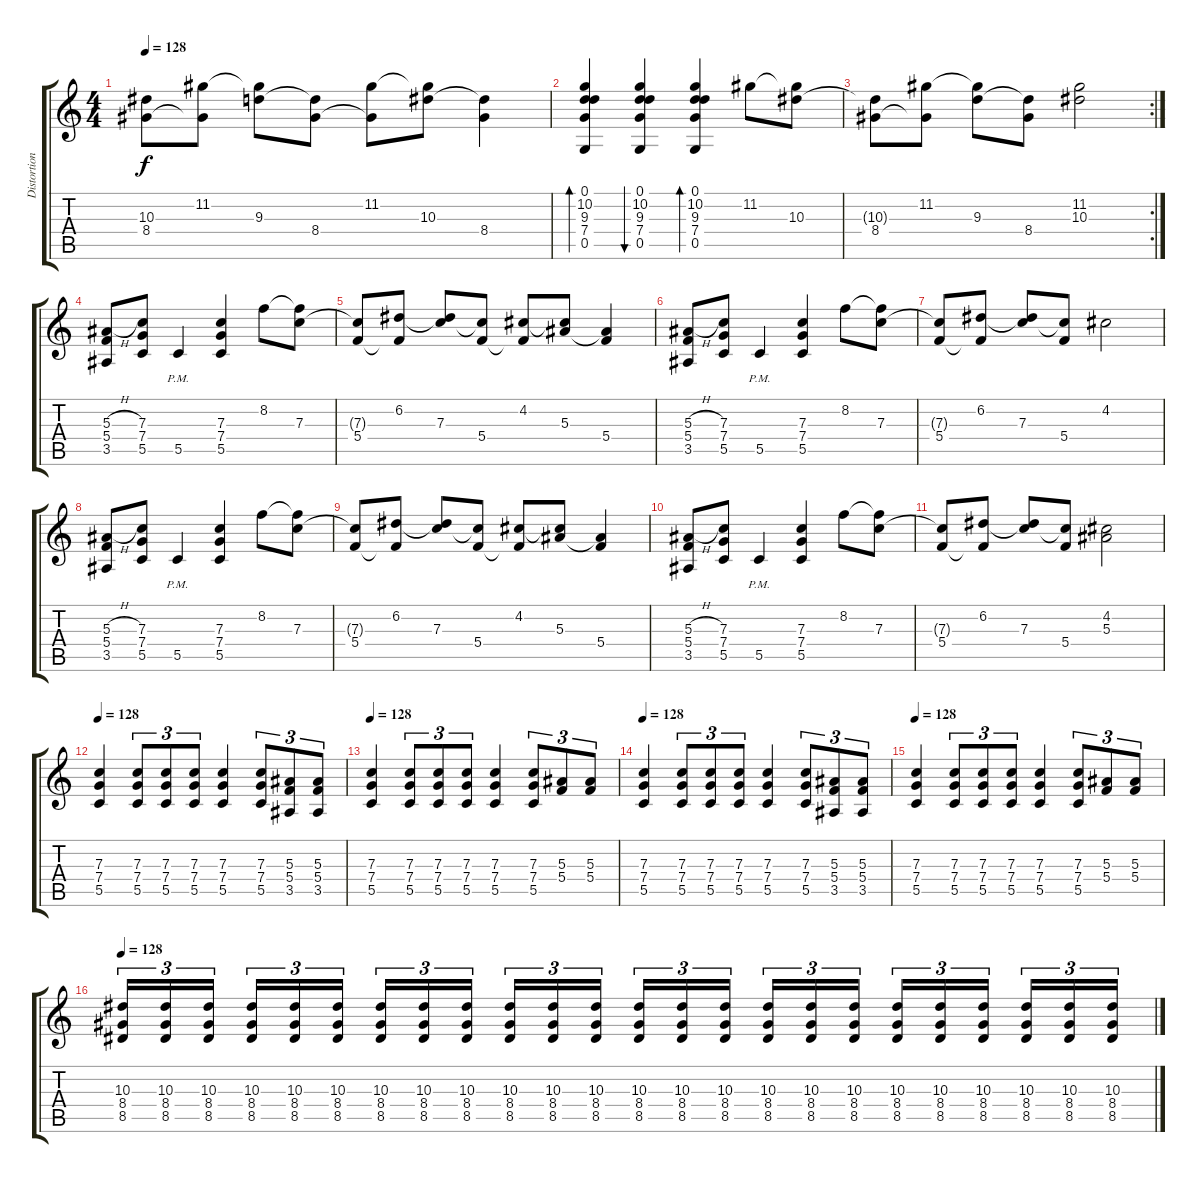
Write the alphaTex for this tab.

\track ("Distortion Guitar 2" "Distortion") {instrument overdrivenguitar}
\staff {score tabs}
\tuning (D4 A3 F3 C3 G2 D2) {hide}
\ts (4 4)
\tempo 128
\clef g2
\ks c
(10.3{t} 8.4).8{dy f} (11.2 8.4{t}).8 (11.2{t} 9.3).8 (9.3{t} 8.4).8 (11.2 8.4{t}).8 (11.2{t} 10.3).8 (10.3{t} 8.4).4 |
(0.1 10.2 9.3 7.4 0.5).4{bd 120} (0.1 10.2 9.3 7.4 0.5).4{bu 120} (0.1 10.2 9.3 7.4 0.5).4{bd 120} 11.2.8 (11.2{t} 10.3).8 |
\rc 2
(10.3{t} 8.4).8 (11.2 8.4{t}).8 (11.2{t} 9.3).8 (9.3{t} 8.4).8 (11.2 10.3).2 |
(5.3{h} 5.4 3.5).8 (7.3 7.4 5.5).8 5.5{pm}.4 (7.3 7.4 5.5).4 8.2.8 (8.2{t} 7.3).8 |
(7.3{t} 5.4).8 (6.2 5.4{t}).8 (6.2{t} 7.3).8 (7.3{t} 5.4).8 (4.2 5.4{t}).8 (4.2{t} 5.3).8 (5.3{t} 5.4).4 |
(5.3{h} 5.4 3.5).8 (7.3 7.4 5.5).8 5.5{pm}.4 (7.3 7.4 5.5).4 8.2.8 (8.2{t} 7.3).8 |
(7.3{t} 5.4).8 (6.2 5.4{t}).8 (6.2{t} 7.3).8 (7.3{t} 5.4).8 4.2.2 |
(5.3{h} 5.4 3.5).8 (7.3 7.4 5.5).8 5.5{pm}.4 (7.3 7.4 5.5).4 8.2.8 (8.2{t} 7.3).8 |
(7.3{t} 5.4).8 (6.2 5.4{t}).8 (6.2{t} 7.3).8 (7.3{t} 5.4).8 (4.2 5.4{t}).8 (4.2{t} 5.3).8 (5.3{t} 5.4).4 |
(5.3{h} 5.4 3.5).8 (7.3 7.4 5.5).8 5.5{pm}.4 (7.3 7.4 5.5).4 8.2.8 (8.2{t} 7.3).8 |
(7.3{t} 5.4).8 (6.2 5.4{t}).8 (6.2{t} 7.3).8 (7.3{t} 5.4).8 (4.2 5.3).2 |
\tempo 128
(7.3 7.4 5.5).4 (7.3 7.4 5.5).8{tu (3 2)} (7.3 7.4 5.5).8{tu (3 2)} (7.3 7.4 5.5).8{tu (3 2)} (7.3 7.4 5.5).4 (7.3 7.4 5.5).8{tu (3 2)} (5.3 5.4 3.5).8{tu (3 2)} (5.3 5.4 3.5).8{tu (3 2)} |
\tempo 128
(7.3 7.4 5.5).4 (7.3 7.4 5.5).8{tu (3 2)} (7.3 7.4 5.5).8{tu (3 2)} (7.3 7.4 5.5).8{tu (3 2)} (7.3 7.4 5.5).4 (7.3 7.4 5.5).8{tu (3 2)} (5.3 5.4).8{tu (3 2)} (5.3 5.4).8{tu (3 2)} |
\tempo 128
(7.3 7.4 5.5).4 (7.3 7.4 5.5).8{tu (3 2)} (7.3 7.4 5.5).8{tu (3 2)} (7.3 7.4 5.5).8{tu (3 2)} (7.3 7.4 5.5).4 (7.3 7.4 5.5).8{tu (3 2)} (5.3 5.4 3.5).8{tu (3 2)} (5.3 5.4 3.5).8{tu (3 2)} |
\tempo 128
(7.3 7.4 5.5).4 (7.3 7.4 5.5).8{tu (3 2)} (7.3 7.4 5.5).8{tu (3 2)} (7.3 7.4 5.5).8{tu (3 2)} (7.3 7.4 5.5).4 (7.3 7.4 5.5).8{tu (3 2)} (5.3 5.4).8{tu (3 2)} (5.3 5.4).8{tu (3 2)} |
\tempo 128
(10.3 8.4 8.5).16{tu (3 2)} (10.3 8.4 8.5).16{tu (3 2)} (10.3 8.4 8.5).16{tu (3 2) beam splitsecondary} (10.3 8.4 8.5).16{tu (3 2)} (10.3 8.4 8.5).16{tu (3 2)} (10.3 8.4 8.5).16{tu (3 2)} (10.3 8.4 8.5).16{tu (3 2)} (10.3 8.4 8.5).16{tu (3 2)} (10.3 8.4 8.5).16{tu (3 2) beam splitsecondary} (10.3 8.4 8.5).16{tu (3 2)} (10.3 8.4 8.5).16{tu (3 2)} (10.3 8.4 8.5).16{tu (3 2)} (10.3 8.4 8.5).16{tu (3 2)} (10.3 8.4 8.5).16{tu (3 2)} (10.3 8.4 8.5).16{tu (3 2) beam splitsecondary} (10.3 8.4 8.5).16{tu (3 2)} (10.3 8.4 8.5).16{tu (3 2)} (10.3 8.4 8.5).16{tu (3 2)} (10.3 8.4 8.5).16{tu (3 2)} (10.3 8.4 8.5).16{tu (3 2)} (10.3 8.4 8.5).16{tu (3 2) beam splitsecondary} (10.3 8.4 8.5).16{tu (3 2)} (10.3 8.4 8.5).16{tu (3 2)} (10.3 8.4 8.5).16{tu (3 2)}
